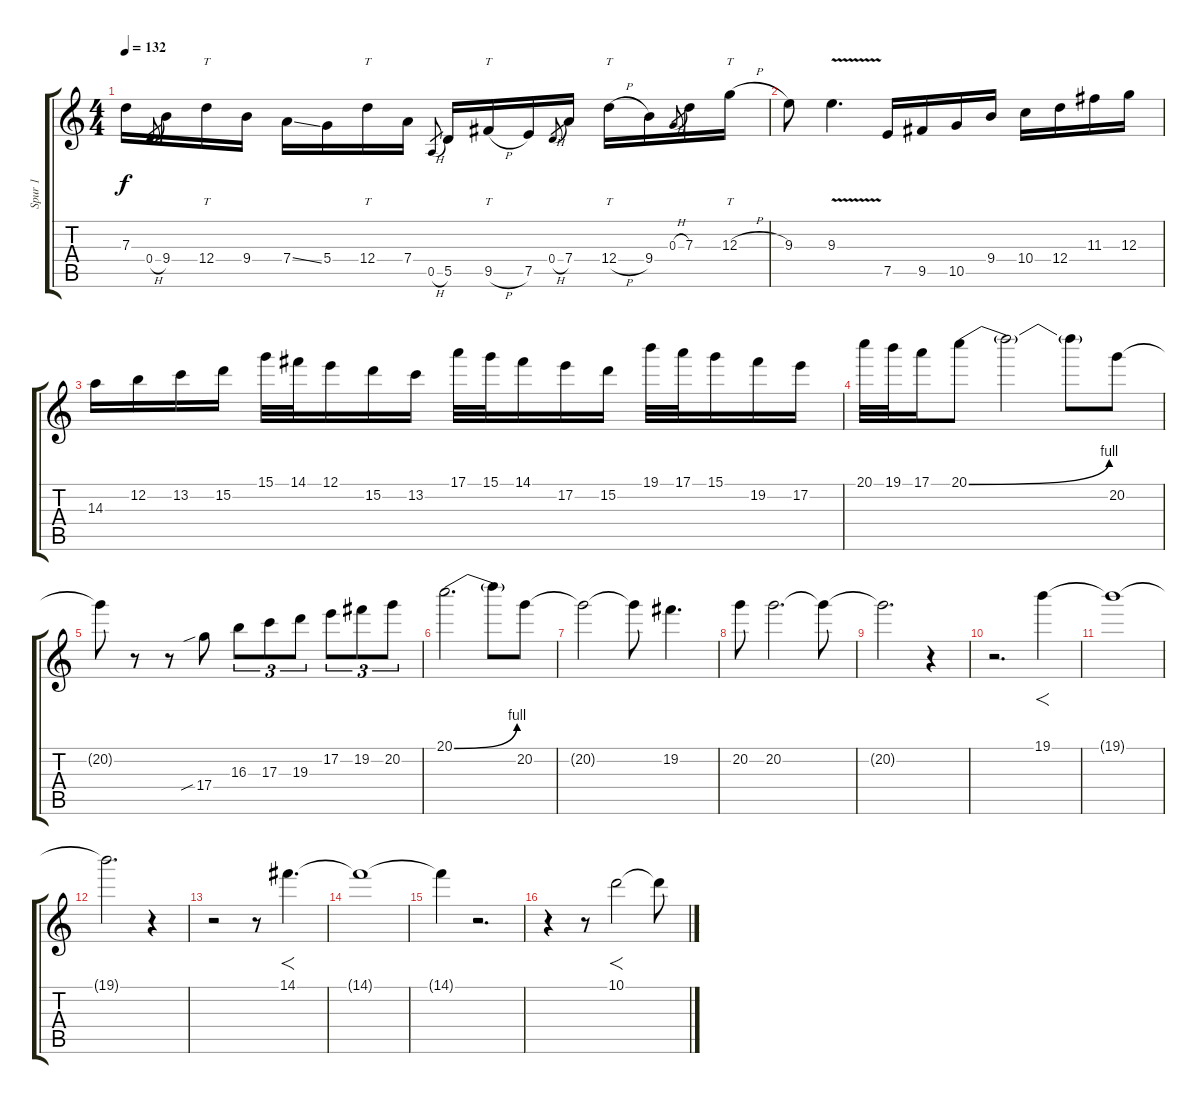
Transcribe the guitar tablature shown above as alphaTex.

\track ("Spur 1" "Spur 1") {instrument distortionguitar}
\staff {score tabs}
\tuning (E4 B3 G3 D3 A2 E2) {hide}
\ts (4 4)
\tempo 132
\clef g2
\ks c
7.3.16{dy f} 0.4{h}.8{gr} 9.4.16 12.4.16{tt} 9.4.16 7.4{ss}.16 5.4.16 12.4.16{tt} 7.4.16 0.5{h}.8{gr} 5.5.16 9.5{h}.16{tt} 7.5.16 0.4{h}.8{gr} 7.4.16 12.4{h}.16{tt} 9.4.16 0.3{h}.8{gr} 7.3.16 12.3{h}.16{tt} |
9.3.8 9.3{v}.4{d} 7.5.16 9.5.16 10.5.16 9.4.16 10.4.16 12.4.16 11.3.16 12.3.16 |
14.3.16 12.2.16 13.2.16 15.2.16 15.1.32 14.1.32 12.1.16 15.2.16 13.2.16 17.1.32 15.1.32 14.1.16 17.2.16 15.2.16 19.1.32 17.1.32 15.1.16 19.2.16 17.2.16 |
20.1.32 19.1.32 17.1.16 20.1{be (bend 0 0 60 4)}.8 20.1{t}.2 20.1{t}.8 20.2.8 |
20.2{t}.8 r.8 r.8 17.4{sib}.8 16.3.8{tu (3 2)} 17.3.8{tu (3 2)} 19.3.8{tu (3 2)} 17.2.8{tu (3 2)} 19.2.8{tu (3 2)} 20.2.8{tu (3 2)} |
20.1{be (bend 0 0 60 4)}.2{d} 20.1{t}.8 20.2.8 |
20.2{t}.2 20.2{t}.8 19.2.4{d} |
20.2.8 20.2.2{d} 20.2{t}.8 |
20.2{t}.2{d} r.4 |
r.2{d} 19.1.4{f} |
19.1{t}.1 |
19.1{t}.2{d} r.4 |
r.2 r.8 14.1.4{f d} |
14.1{t}.1 |
14.1{t}.4 r.2{d} |
r.4 r.8 10.1.2{f} 10.1{t}.8
